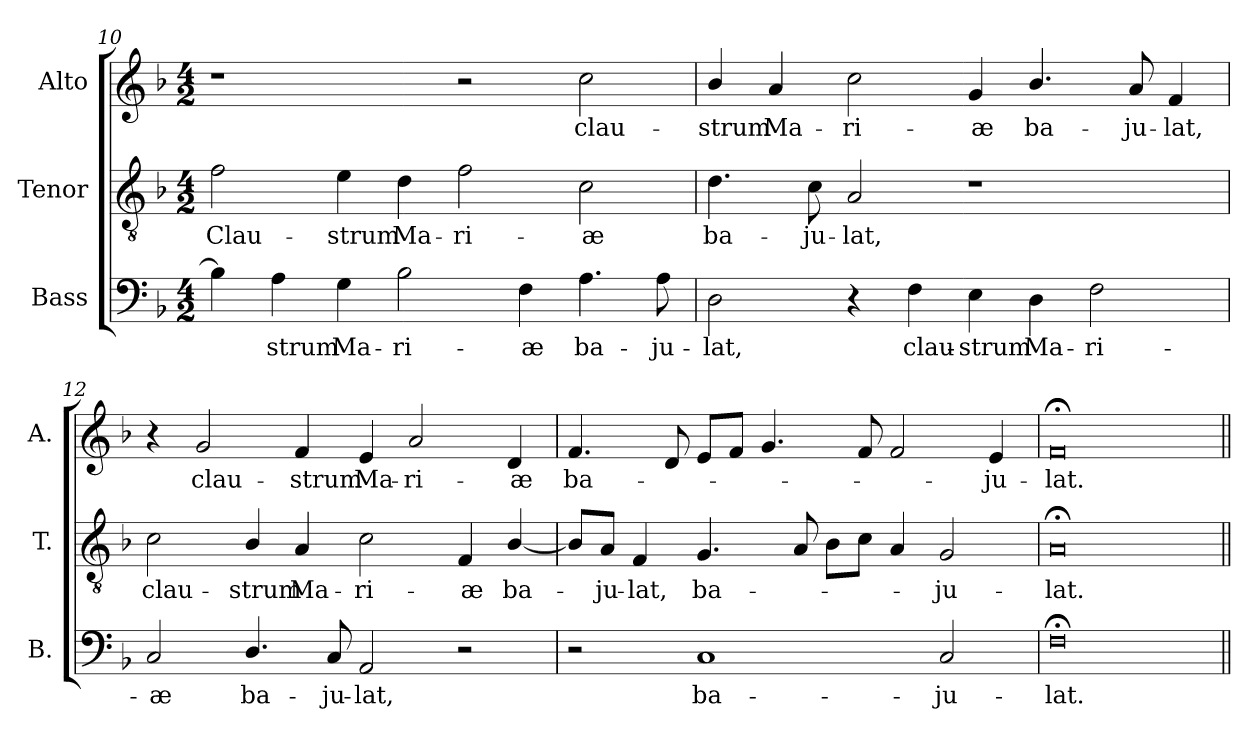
**kern	**text	**kern	**text	**kern	**text
*part3	*part3	*part2	*part2	*part1	*part1
*staff3	*staff3	*staff2	*staff2	*staff1	*staff1
*I"Bass	*	*I"Tenor	*	*I"Alto	*
*I'B.	*	*I'T.	*	*I'A.	*
!!LO:LB:g=z
*clefF4	*	*clefGv2	*	*clefG2	*
*	*	*ITrd7c12	*	*	*
*k[b-]	*	*k[b-]	*	*k[b-]	*
*F:	*	*F:	*	*F:	*
*M4/2	*	*M4/2	*	*M4/2	*
=10	=10	=10	=10	=10	=10
!	!	!	!LO:LY:b:color=#000000	!	!
4B-i\]	.	2Fi\	Clau-	1r	.
!	!LO:LY:b:color=#000000	!	!	!	!
4Ai\	-strum	.	.	.	.
!	!LO:LY:b:color=#000000	!	!	!	!
!	!	!	!LO:LY:b:color=#000000	!	!
4Gi\	Ma-	4Ei\	-strum	.	.
!	!LO:LY:b:color=#000000	!	!	!	!
!	!	!	!LO:LY:b:color=#000000	!	!
2B-i\	-ri-	4Di\	Ma-	.	.
!	!	!	!LO:LY:b:color=#000000	!	!
.	.	2Fi\	-ri-	2r	.
!	!LO:LY:b:color=#000000	!	!	!	!
4Fi\	-æ	.	.	.	.
!	!LO:LY:b:color=#000000	!	!	!	!
!	!	!	!LO:LY:b:color=#000000	!	!
!	!	!	!	!	!LO:LY:b:color=#000000
4.Ai\	ba-	2Ci\	-æ	2cci\	clau-
!	!LO:LY:b:color=#000000	!	!	!	!
8Ai\	-ju-	.	.	.	.
=11	=11	=11	=11	=11	=11
!	!LO:LY:b:color=#000000	!	!	!	!
!	!	!	!LO:LY:b:color=#000000	!	!
!	!	!	!	!	!LO:LY:b:color=#000000
2Di\	-lat,	4.Di\	ba-	4b-i/	-strum
!	!	!	!	!	!LO:LY:b:color=#000000
.	.	.	.	4ai/	Ma-
!	!	!	!LO:LY:b:color=#000000	!	!
.	.	8Ci\	-ju-	.	.
!	!	!	!LO:LY:b:color=#000000	!	!
!	!	!	!	!	!LO:LY:b:color=#000000
4r	.	2AAi/	-lat,	2cci\	-ri-
!	!LO:LY:b:color=#000000	!	!	!	!
4Fi\	clau-	.	.	.	.
!	!LO:LY:b:color=#000000	!	!	!	!
!	!	!	!	!	!LO:LY:b:color=#000000
4Ei\	-strum	1r	.	4gi/	-æ
!	!LO:LY:b:color=#000000	!	!	!	!
!	!	!	!	!	!LO:LY:b:color=#000000
4Di\	Ma-	.	.	4.b-i/	ba-
!	!LO:LY:b:color=#000000	!	!	!	!
2Fi\	-ri-	.	.	.	.
!	!	!	!	!	!LO:LY:b:color=#000000
.	.	.	.	8ai/	-ju-
!	!	!	!	!	!LO:LY:b:color=#000000
.	.	.	.	4fi/	-lat,
!!LO:LB:g=z
=12	=12	=12	=12	=12	=12
!	!LO:LY:b:color=#000000	!	!	!	!
!	!	!	!LO:LY:b:color=#000000	!	!
2Ci/	-æ	2Ci\	clau-	4r	.
!	!	!	!	!	!LO:LY:b:color=#000000
.	.	.	.	2gi/	clau-
!	!LO:LY:b:color=#000000	!	!	!	!
!	!	!	!LO:LY:b:color=#000000	!	!
4.Di/	ba-	4BB-i/	-strum	.	.
!	!	!	!LO:LY:b:color=#000000	!	!
!	!	!	!	!	!LO:LY:b:color=#000000
.	.	4AAi/	Ma-	4fi/	-strum
!	!LO:LY:b:color=#000000	!	!	!	!
8Ci/	-ju-	.	.	.	.
!	!LO:LY:b:color=#000000	!	!	!	!
!	!	!	!LO:LY:b:color=#000000	!	!
!	!	!	!	!	!LO:LY:b:color=#000000
2AAi/	-lat,	2Ci\	-ri-	4ei/	Ma-
!	!	!	!	!	!LO:LY:b:color=#000000
.	.	.	.	2ai/	-ri-
!	!	!	!LO:LY:b:color=#000000	!	!
2r	.	4FFi/	-æ	.	.
!	!	!	!LO:LY:b:color=#000000	!	!
!	!	!	!	!	!LO:LY:b:color=#000000
.	.	[4BB-i/	ba-	4di/	-æ
=13	=13	=13	=13	=13	=13
!	!	!	!	!	!LO:LY:b:color=#000000
2r	.	8BB-i/L]	.	4.fi/	ba-
!	!	!	!LO:LY:b:color=#000000	!	!
.	.	8AAi/J	-ju-	.	.
!	!	!	!LO:LY:b:color=#000000	!	!
.	.	4FFi/	-lat,	.	.
.	.	.	.	8di/	.
!	!LO:LY:b:color=#000000	!	!	!	!
!	!	!	!LO:LY:b:color=#000000	!	!
1Ci	ba-	4.GGi/	ba-	8ei/L	.
.	.	.	.	8fi/J	.
.	.	.	.	4.gi/	.
.	.	8AAi/	.	.	.
.	.	8BB-i\L	.	.	.
.	.	8Ci\J	.	8fi/	.
.	.	4AAi/	.	2fi/	.
!	!LO:LY:b:color=#000000	!	!	!	!
!	!	!	!LO:LY:b:color=#000000	!	!
2Ci/	-ju-	2GGi/	-ju-	.	.
!	!	!	!	!	!LO:LY:b:color=#000000
.	.	.	.	4ei/	-ju-
=14	=14	=14	=14	=14	=14
!	!LO:LY:b:color=#000000	!	!	!	!
!	!	!	!LO:LY:b:color=#000000	!	!
!	!	!	!	!	!LO:LY:b:color=#000000
0F;i	-lat.	0AA;i	-lat.	0f;i	-lat.
=||	=||	=||	=||	=||	=||
*-	*-	*-	*-	*-	*-
